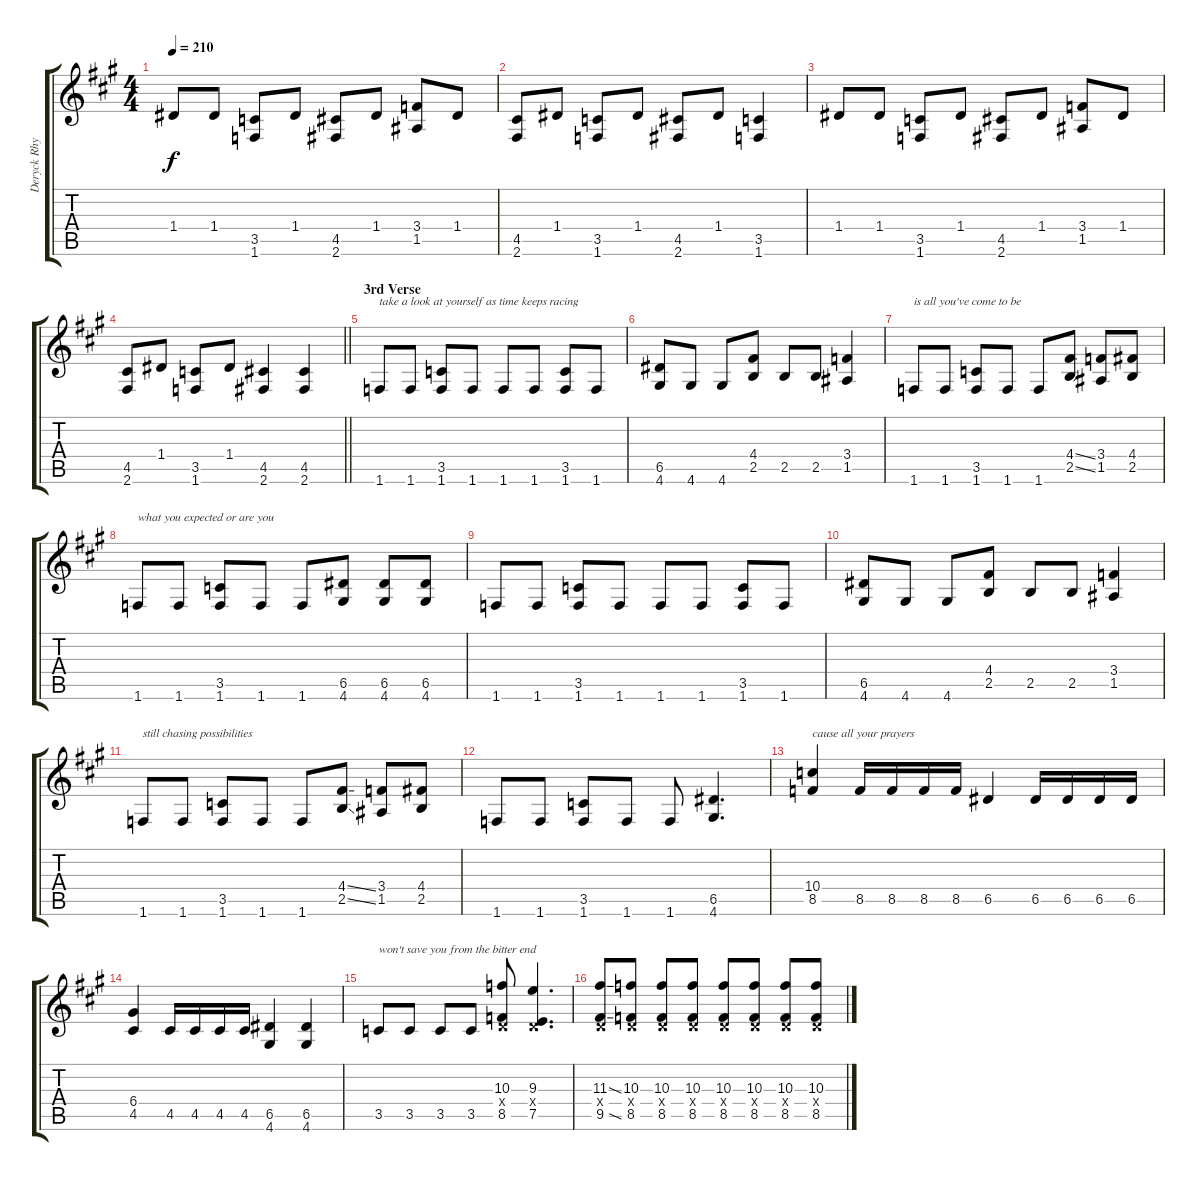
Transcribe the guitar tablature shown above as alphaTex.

\track ("Deryck Rhythm" "Deryck Rhy") {instrument distortionguitar}
\staff {score tabs}
\tuning (E4 B3 G3 D3 A2 E2) {hide}
\ts (4 4)
\tempo 210
\clef g2
\ks a
1.4.8{dy f} 1.4.8 (3.5 1.6).8 1.4.8 (4.5 2.6).8 1.4.8 (3.4 1.5).8 1.4.8 |
(4.5 2.6).8 1.4.8 (3.5 1.6).8 1.4.8 (4.5 2.6).8 1.4.8 (3.5 1.6).4 |
1.4.8 1.4.8 (3.5 1.6).8 1.4.8 (4.5 2.6).8 1.4.8 (3.4 1.5).8 1.4.8 |
\barLineRight lightlight
(4.5 2.6).8 1.4.8 (3.5 1.6).8 1.4.8 (4.5 2.6).4 (4.5 2.6).4 |
\section ("" "3rd Verse")
1.6.8{txt "take a look at yourself as time keeps racing"} 1.6.8 (3.5 1.6).8 1.6.8 1.6.8 1.6.8 (3.5 1.6).8 1.6.8 |
(6.5 4.6).8 4.6.8 4.6.8 (4.4 2.5).8 2.5.8 2.5.8 (3.4 1.5).4 |
1.6.8{txt "is all you've come to be"} 1.6.8 (3.5 1.6).8 1.6.8 1.6.8 (4.4{ss} 2.5{ss}).8 (3.4 1.5).8 (4.4 2.5).8 |
1.6.8{txt "what you expected or are you"} 1.6.8 (3.5 1.6).8 1.6.8 1.6.8 (6.5 4.6).8 (6.5 4.6).8 (6.5 4.6).8 |
1.6.8 1.6.8 (3.5 1.6).8 1.6.8 1.6.8 1.6.8 (3.5 1.6).8 1.6.8 |
(6.5 4.6).8 4.6.8 4.6.8 (4.4 2.5).8 2.5.8 2.5.8 (3.4 1.5).4 |
1.6.8{txt "still chasing possibilities"} 1.6.8 (3.5 1.6).8 1.6.8 1.6.8 (4.4{ss} 2.5{ss}).8 (3.4 1.5).8 (4.4 2.5).8 |
1.6.8 1.6.8 (3.5 1.6).8 1.6.8 1.6.8 (6.5 4.6).4{d} |
(10.4 8.5).4{txt "cause all your prayers"} 8.5.16 8.5.16 8.5.16 8.5.16 6.5.4 6.5.16 6.5.16 6.5.16 6.5.16 |
(6.4 4.5).4 4.5.16 4.5.16 4.5.16 4.5.16 (6.5 4.6).4 (6.5 4.6).4 |
3.5.8{txt "won't save you from the bitter end"} 3.5.8 3.5.8 3.5.8 (10.3 0.4{x} 8.5).8 (9.3 0.4{x} 7.5).4{d} |
(11.3{ss} 0.4{x} 9.5{ss}).8 (10.3 0.4{x} 8.5).8 (10.3 0.4{x} 8.5).8 (10.3 0.4{x} 8.5).8 (10.3 0.4{x} 8.5).8 (10.3 0.4{x} 8.5).8 (10.3 0.4{x} 8.5).8 (10.3 0.4{x} 8.5).8
